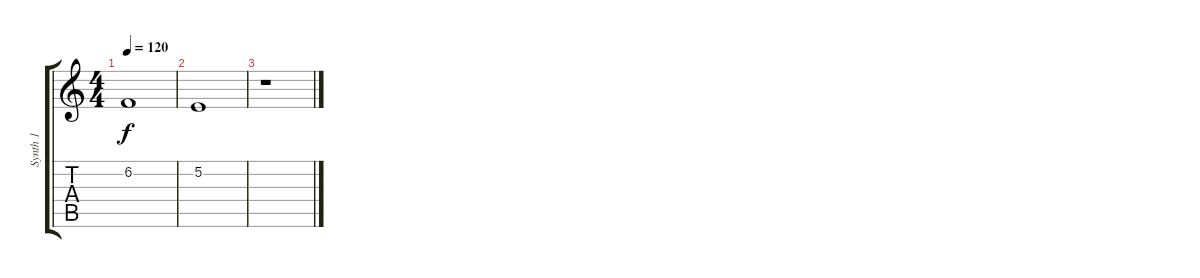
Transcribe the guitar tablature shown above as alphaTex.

\track ("Synth 1" "Synth 1") {instrument stringensemble1}
\staff {score tabs}
\tuning (E4 B3 G3 D3 A2 E2) {hide}
\ts (4 4)
\tempo 120
\clef g2
\ks c
6.2.1{dy f volume 0} |
5.2.1 |
r.1
